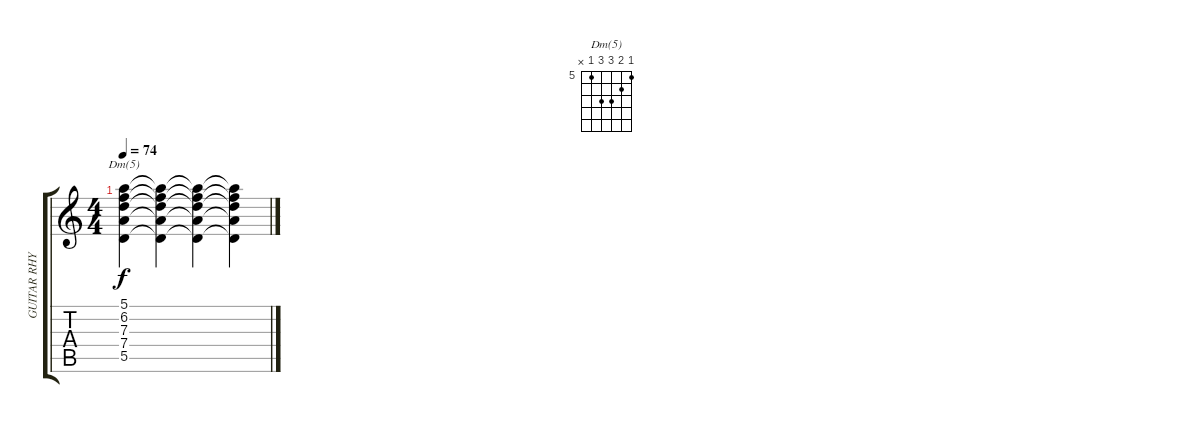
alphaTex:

\track ("GUITAR RHYTHM" "GUITAR RHY") {instrument acousticguitarsteel}
\staff {score tabs}
\tuning (E4 B3 G3 D3 A2 E2) {hide}
\chord ("Dm(5)" 5 6 7 7 5 x) {firstfret 5}
\ts (4 4)
\tempo 74
\clef g2
\ks c
(5.1 6.2 7.3 7.4 5.5).4{ch "Dm(5)" dy f} (5.1{t} 6.2{t} 7.3{t} 7.4{t} 5.5{t}).4 (5.1{t} 6.2{t} 7.3{t} 7.4{t} 5.5{t}).4 (5.1{t} 6.2{t} 7.3{t} 7.4{t} 5.5{t}).4
